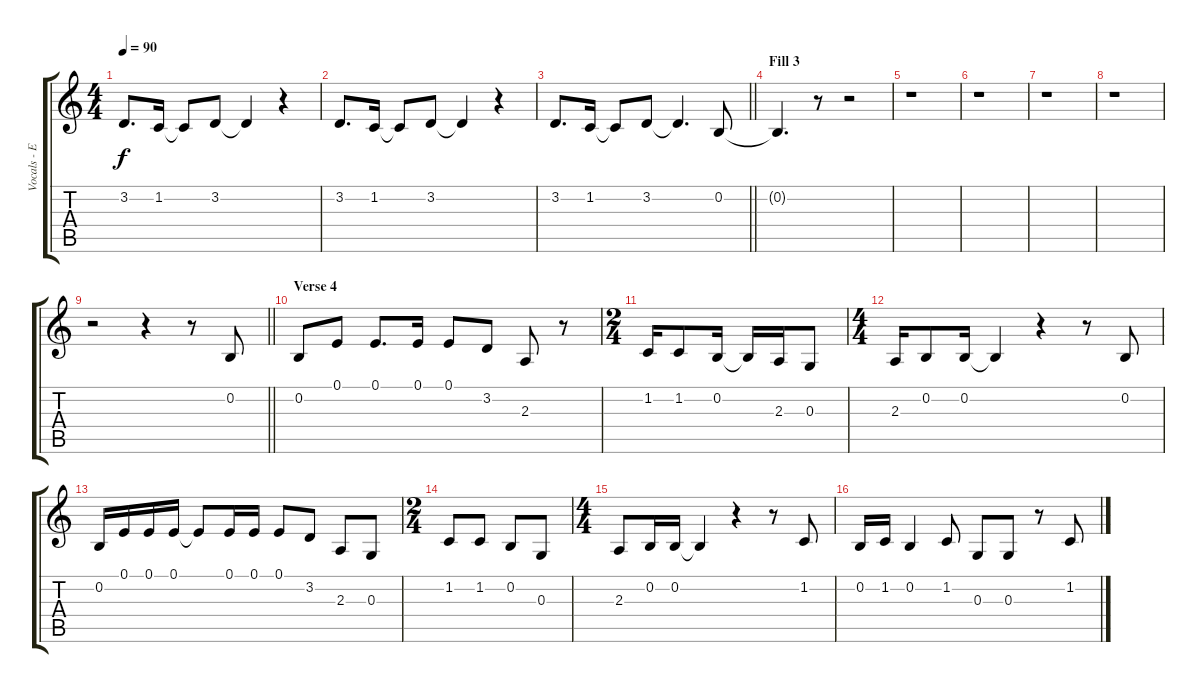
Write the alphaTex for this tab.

\track ("Vocals - Eric" "Vocals - E") {instrument flute}
\staff {score tabs}
\tuning (E4 B3 G3 D3 A2 E2) {hide}
\ts (4 4)
\tempo 90
\clef g2
\ks c
3.2.8{d dy f} 1.2.16 1.2{t}.8 3.2.8 3.2{t}.4 r.4 |
3.2.8{d} 1.2.16 1.2{t}.8 3.2.8 3.2{t}.4 r.4 |
\barLineRight lightlight
3.2.8{d} 1.2.16 1.2{t}.8 3.2.8 3.2{t}.4{d} 0.2.8 |
\section ("" "Fill 3")
0.2{t}.4{d} r.8 r.2 |
r.1 |
r.1 |
r.1 |
r.1 |
\barLineRight lightlight
r.2 r.4 r.8 0.2.8 |
\section ("" "Verse 4")
0.2.8 0.1.8 0.1.8{d} 0.1.16 0.1.8 3.2.8 2.3.8 r.8 |
\ts (2 4)
1.2.16 1.2.8 0.2.16 0.2{t}.16 2.3.16 0.3.8 |
\ts (4 4)
2.3.16 0.2.8 0.2.16 0.2{t}.4 r.4 r.8 0.2.8 |
0.2.16 0.1.16 0.1.16 0.1.16 0.1{t}.8 0.1.16 0.1.16 0.1.8 3.2.8 2.3.8 0.3.8 |
\ts (2 4)
1.2.8 1.2.8 0.2.8 0.3.8 |
\ts (4 4)
2.3.8 0.2.16 0.2.16 0.2{t}.4 r.4 r.8 1.2.8 |
0.2.16 1.2.16 0.2.4 1.2.8 0.3.8 0.3.8 r.8 1.2.8
